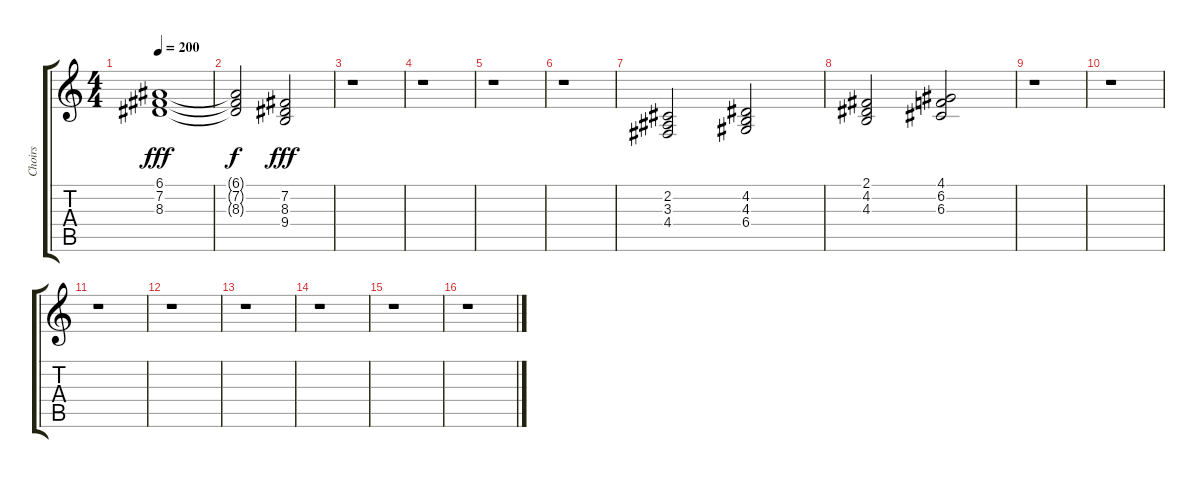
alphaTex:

\track ("Choirs" "Choirs") {instrument choiraahs}
\staff {score tabs}
\tuning (E4 B3 G3 D3 A2 E2) {hide}
\ts (4 4)
\tempo 200
\clef g2
\ks c
(6.1 7.2 8.3).1{dy fff} |
(6.1{t} 7.2{t} 8.3{t}).2{dy f} (7.2 8.3 9.4).2{dy fff} |
r.1 |
r.1 |
r.1 |
r.1 |
(2.2 3.3 4.4).2 (4.2 4.3 6.4).2 |
(2.1 4.2 4.3).2 (4.1 6.2 6.3).2 |
r.1 |
r.1 |
r.1 |
r.1 |
r.1 |
r.1 |
r.1 |
r.1
